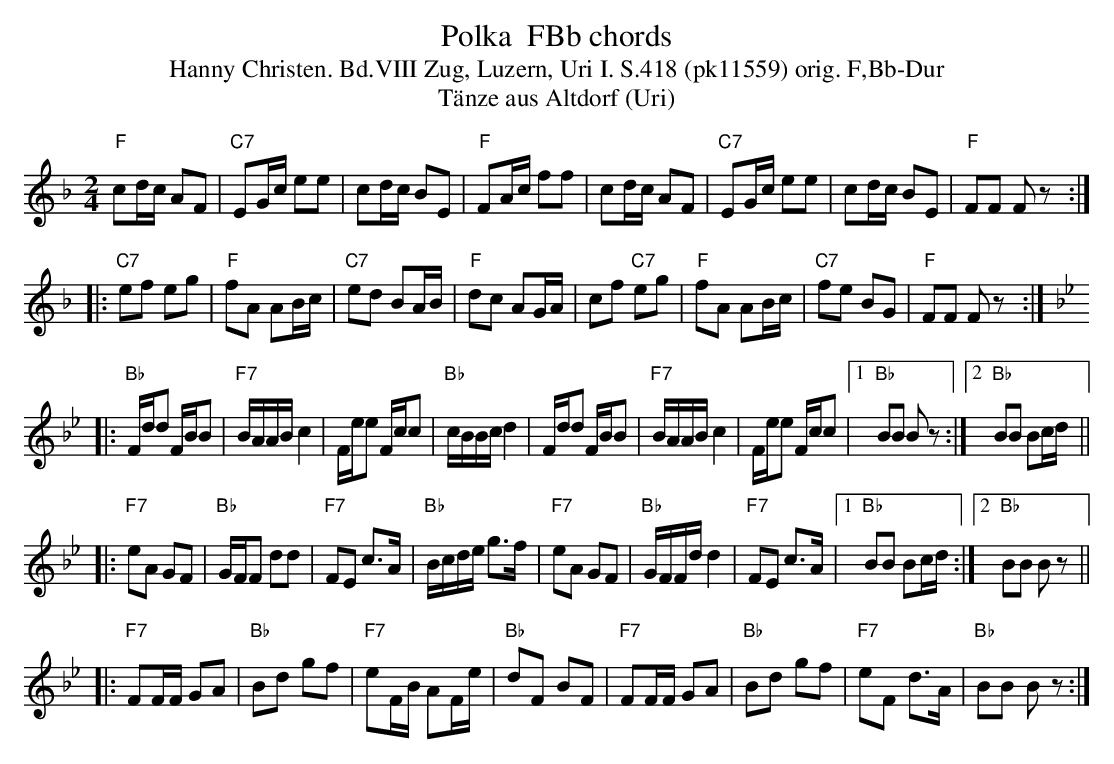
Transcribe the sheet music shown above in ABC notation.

X:1
T: Polka  FBb chords
T:Hanny Christen. Bd.VIII Zug, Luzern, Uri I. S.418 (pk11559) orig. F,Bb-Dur
T: T\"anze aus Altdorf (Uri)
M:2/4
L:1/16
K:F %%MIDI gchordon
"F"c2dc A2F2 | "C7"E2Gc e2e2 | c2dc B2E2 | "F"F2Ac f2f2 | c2dc A2F2 | "C7"E2Gc e2e2 | c2dc B2E2 | "F"F2F2 F2z2 ::
"C7"e2f2 e2g2 | "F"f2A2 A2Bc | "C7"e2d2 B2AB | "F"d2c2 A2GA | c2f2 "C7"e2g2 | "F"f2A2 A2Bc | "C7"f2e2 B2G2 | "F"F2F2 F2z2 :: [K:Bb]
"Bb"Fdd2 FBB2 | "F7"BAAB c4 | Fee2 Fcc2 | "Bb"cBBcd4 | Fdd2 FBB2 | "F7"BAAB c4 | Fee2 Fcc2 |1 "Bb"B2B2 B2z2 :|2 "Bb"B2B2 B2cd ||
|: "F7"e2A2 G2F2 | "Bb"GFF2 d2d2 | "F7"F2E2 c3A | "Bb"Bcde g3f | "F7"e2A2 G2F2 | "Bb"GFFd d4 | "F7"F2E2 c3A |1 "Bb"B2B2 B2cd :|2 "Bb"B2B2 B2z2 ||
|: "F7"F2FF G2A2 |  "Bb"B2d2 g2f2 | "F7"e2FB A2Fe | "Bb"d2F2 B2F2 | "F7"F2FF G2A2 | "Bb"B2d2 g2f2 | "F7"e2F2 d3A | "Bb"B2B2 B2z2 :|
